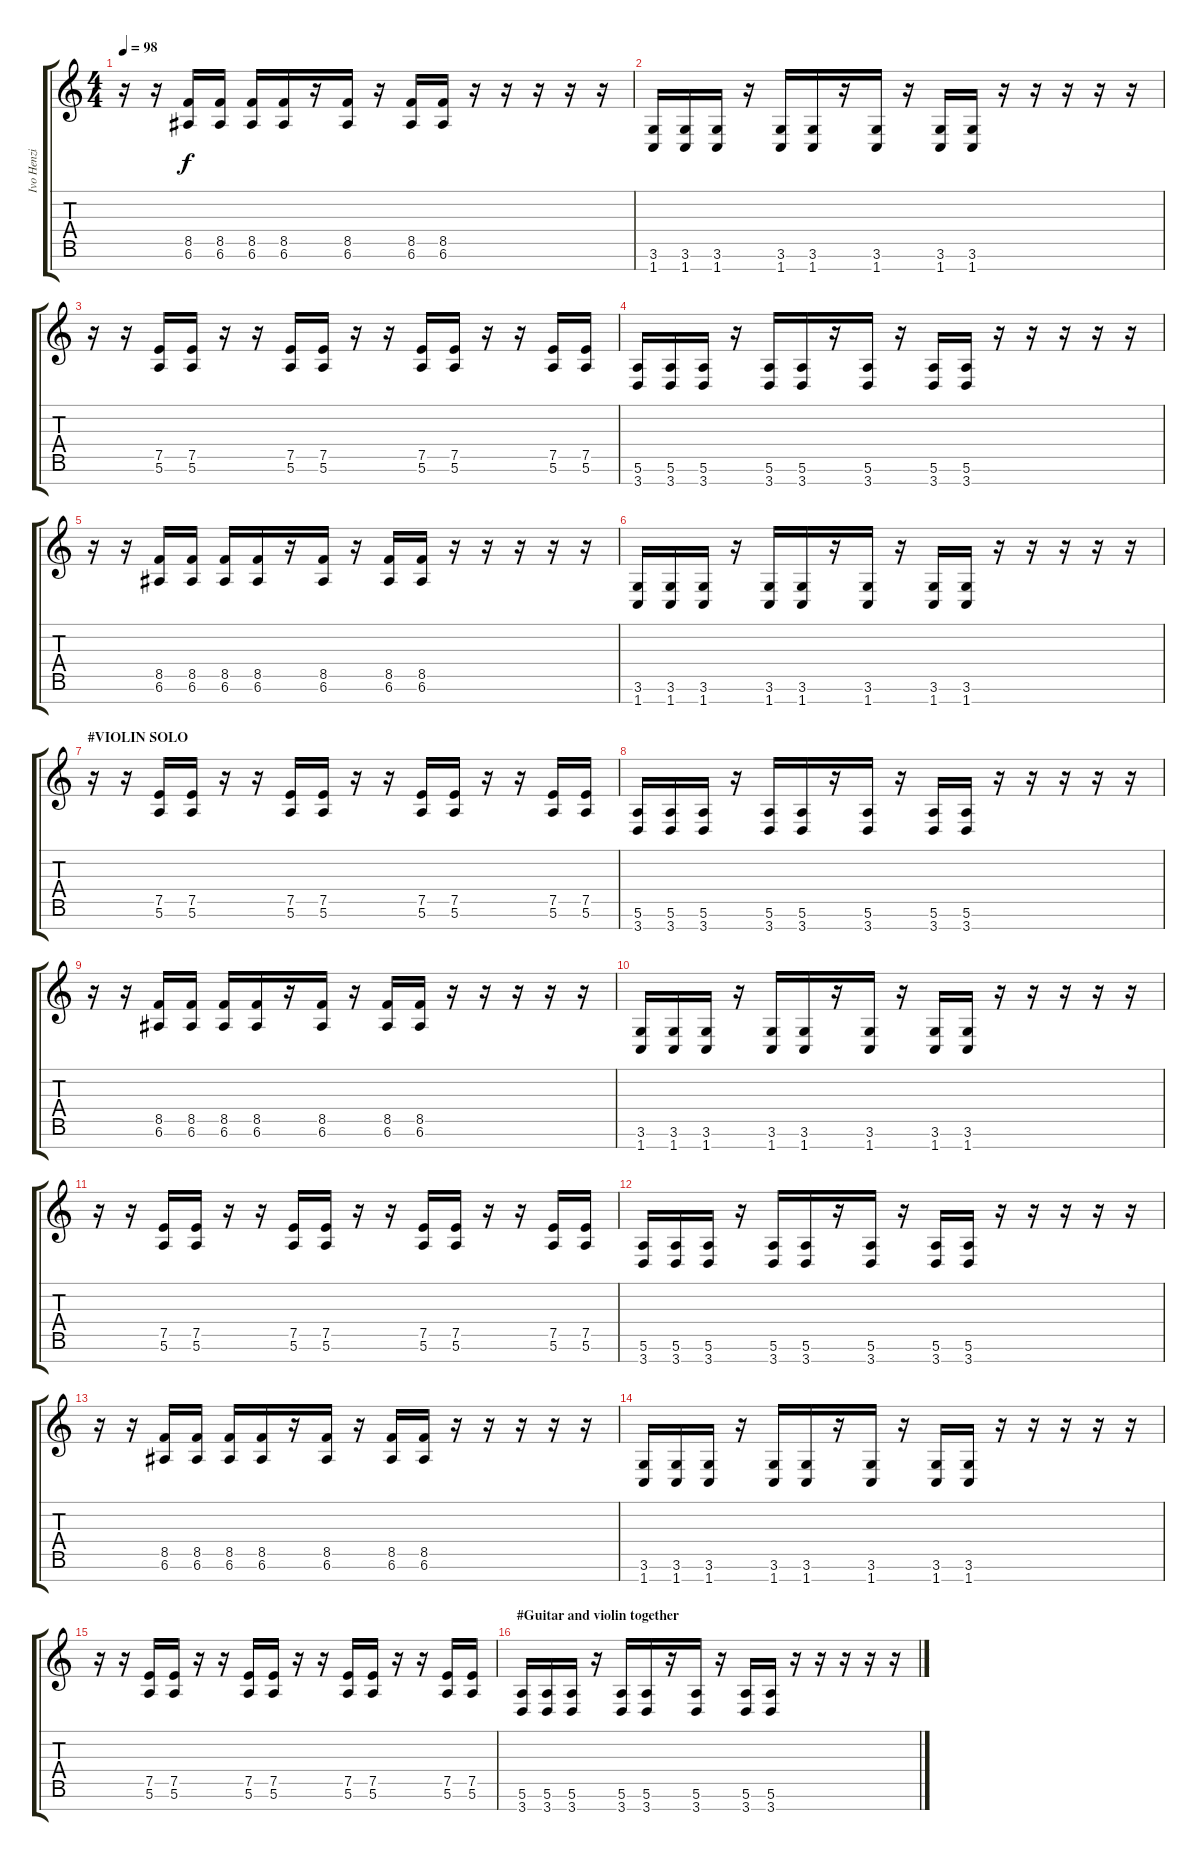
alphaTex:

\track ("Ivo Henzi" "Ivo Henzi") {instrument distortionguitar}
\staff {score tabs}
\tuning (E4 B3 G3 D3 A2 E2 B1) {hide}
\ts (4 4)
\tempo 98
\clef g2
\ks c
r.16{dy f} r.16 (8.5 6.6).16 (8.5 6.6).16 (8.5 6.6).16 (8.5 6.6).16 r.16 (8.5 6.6).16 r.16 (8.5 6.6).16 (8.5 6.6).16 r.16 r.16 r.16 r.16 r.16 |
(3.6 1.7).16 (3.6 1.7).16 (3.6 1.7).16 r.16 (3.6 1.7).16 (3.6 1.7).16 r.16 (3.6 1.7).16 r.16 (3.6 1.7).16 (3.6 1.7).16 r.16 r.16 r.16 r.16 r.16 |
r.16 r.16 (7.5 5.6).16 (7.5 5.6).16 r.16 r.16 (7.5 5.6).16 (7.5 5.6).16 r.16 r.16 (7.5 5.6).16 (7.5 5.6).16 r.16 r.16 (7.5 5.6).16 (7.5 5.6).16 |
(5.6 3.7).16 (5.6 3.7).16 (5.6 3.7).16 r.16 (5.6 3.7).16 (5.6 3.7).16 r.16 (5.6 3.7).16 r.16 (5.6 3.7).16 (5.6 3.7).16 r.16 r.16 r.16 r.16 r.16 |
r.16 r.16 (8.5 6.6).16 (8.5 6.6).16 (8.5 6.6).16 (8.5 6.6).16 r.16 (8.5 6.6).16 r.16 (8.5 6.6).16 (8.5 6.6).16 r.16 r.16 r.16 r.16 r.16 |
(3.6 1.7).16 (3.6 1.7).16 (3.6 1.7).16 r.16 (3.6 1.7).16 (3.6 1.7).16 r.16 (3.6 1.7).16 r.16 (3.6 1.7).16 (3.6 1.7).16 r.16 r.16 r.16 r.16 r.16 |
\section ("" "#VIOLIN SOLO")
r.16 r.16 (7.5 5.6).16 (7.5 5.6).16 r.16 r.16 (7.5 5.6).16 (7.5 5.6).16 r.16 r.16 (7.5 5.6).16 (7.5 5.6).16 r.16 r.16 (7.5 5.6).16 (7.5 5.6).16 |
(5.6 3.7).16 (5.6 3.7).16 (5.6 3.7).16 r.16 (5.6 3.7).16 (5.6 3.7).16 r.16 (5.6 3.7).16 r.16 (5.6 3.7).16 (5.6 3.7).16 r.16 r.16 r.16 r.16 r.16 |
r.16 r.16 (8.5 6.6).16 (8.5 6.6).16 (8.5 6.6).16 (8.5 6.6).16 r.16 (8.5 6.6).16 r.16 (8.5 6.6).16 (8.5 6.6).16 r.16 r.16 r.16 r.16 r.16 |
(3.6 1.7).16 (3.6 1.7).16 (3.6 1.7).16 r.16 (3.6 1.7).16 (3.6 1.7).16 r.16 (3.6 1.7).16 r.16 (3.6 1.7).16 (3.6 1.7).16 r.16 r.16 r.16 r.16 r.16 |
r.16 r.16 (7.5 5.6).16 (7.5 5.6).16 r.16 r.16 (7.5 5.6).16 (7.5 5.6).16 r.16 r.16 (7.5 5.6).16 (7.5 5.6).16 r.16 r.16 (7.5 5.6).16 (7.5 5.6).16 |
(5.6 3.7).16 (5.6 3.7).16 (5.6 3.7).16 r.16 (5.6 3.7).16 (5.6 3.7).16 r.16 (5.6 3.7).16 r.16 (5.6 3.7).16 (5.6 3.7).16 r.16 r.16 r.16 r.16 r.16 |
r.16 r.16 (8.5 6.6).16 (8.5 6.6).16 (8.5 6.6).16 (8.5 6.6).16 r.16 (8.5 6.6).16 r.16 (8.5 6.6).16 (8.5 6.6).16 r.16 r.16 r.16 r.16 r.16 |
(3.6 1.7).16 (3.6 1.7).16 (3.6 1.7).16 r.16 (3.6 1.7).16 (3.6 1.7).16 r.16 (3.6 1.7).16 r.16 (3.6 1.7).16 (3.6 1.7).16 r.16 r.16 r.16 r.16 r.16 |
r.16 r.16 (7.5 5.6).16 (7.5 5.6).16 r.16 r.16 (7.5 5.6).16 (7.5 5.6).16 r.16 r.16 (7.5 5.6).16 (7.5 5.6).16 r.16 r.16 (7.5 5.6).16 (7.5 5.6).16 |
\section ("" "#Guitar and violin together")
(5.6 3.7).16 (5.6 3.7).16 (5.6 3.7).16 r.16 (5.6 3.7).16 (5.6 3.7).16 r.16 (5.6 3.7).16 r.16 (5.6 3.7).16 (5.6 3.7).16 r.16 r.16 r.16 r.16 r.16
